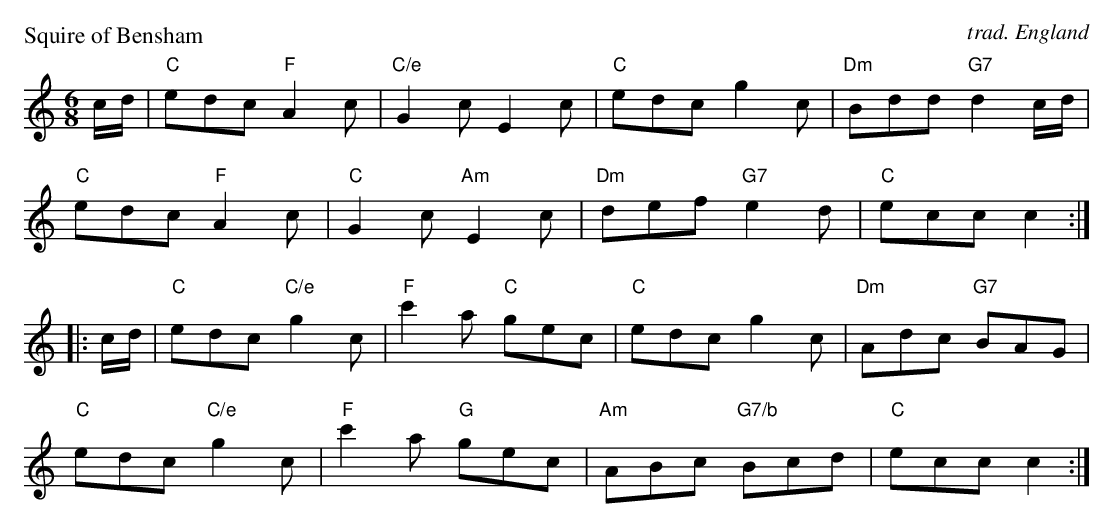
X:1
P: Squire of Bensham
O: trad. England
M: 6/8
L: 1/8
K: C
c/d/ |\
"C"edc "F"A2c | "C/e"G2c E2c | "C"edc g2c | "Dm"Bdd "G7"d2c/d/ |
"C"edc "F"A2c | "C"G2c "Am"E2c | "Dm"def "G7"e2d | "C"ecc c2 :|
|: c/d/ |\
"C"edc "C/e" g2c | "F"c'2a "C"gec | "C"edc g2c | "Dm"Adc "G7"BAG |
"C"edc "C/e"g2c | "F"c'2a "G"gec | "Am"ABc "G7/b"Bcd | "C"ecc c2 :|
